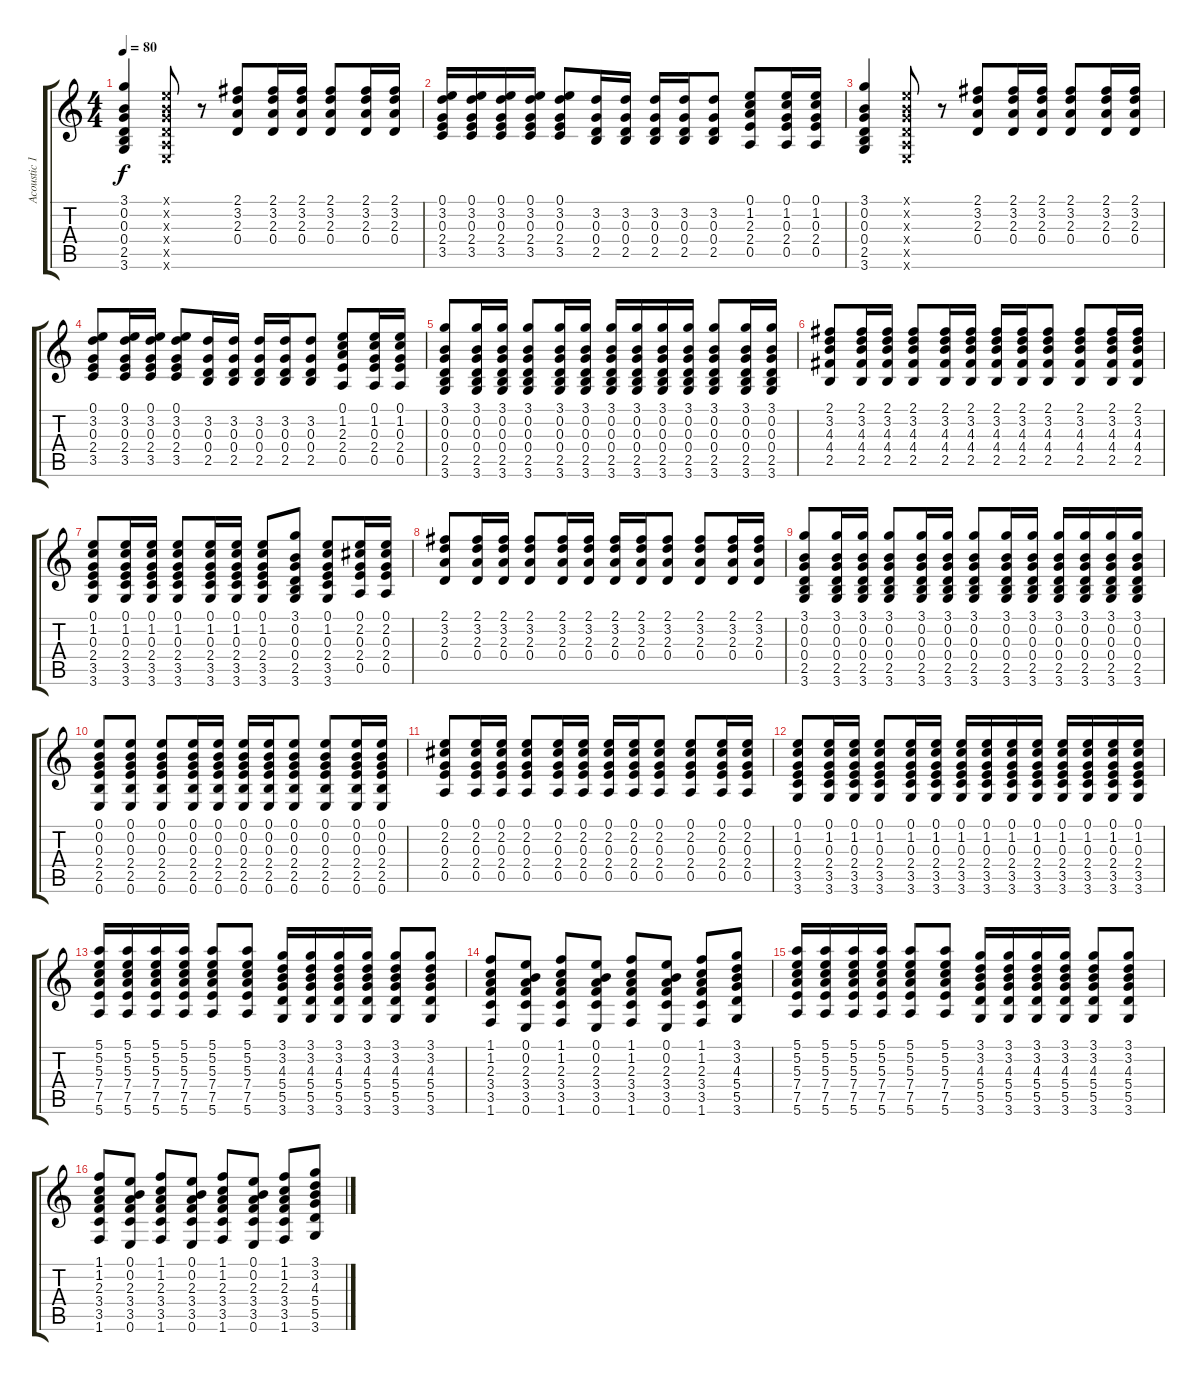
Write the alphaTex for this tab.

\track ("Acoustic 12 Strings (David Bowie)" "Acoustic 1") {instrument acousticguitarnylon}
\staff {score tabs}
\tuning (E4 B3 G3 D3 A2 E2) {hide}
\ts (4 4)
\tempo 80
\clef g2
\ks c
(3.1 0.2 0.3 0.4 2.5 3.6).4{dy f} (0.1{x} 0.2{x} 0.3{x} 0.4{x} 0.5{x} 0.6{x}).8 r.8 (2.1 3.2 2.3 0.4).8 (2.1 3.2 2.3 0.4).16 (2.1 3.2 2.3 0.4).16 (2.1 3.2 2.3 0.4).8 (2.1 3.2 2.3 0.4).16 (2.1 3.2 2.3 0.4).16 |
(0.1 3.2 0.3 2.4 3.5).16 (0.1 3.2 0.3 2.4 3.5).16 (0.1 3.2 0.3 2.4 3.5).16 (0.1 3.2 0.3 2.4 3.5).16 (0.1 3.2 0.3 2.4 3.5).8 (3.2 0.3 0.4 2.5).16 (3.2 0.3 0.4 2.5).16 (3.2 0.3 0.4 2.5).16 (3.2 0.3 0.4 2.5).16 (3.2 0.3 0.4 2.5).8 (0.1 1.2 2.3 2.4 0.5).8 (0.1 1.2 0.3 2.4 0.5).16 (0.1 1.2 0.3 2.4 0.5).16 |
(3.1 0.2 0.3 0.4 2.5 3.6).4 (0.1{x} 0.2{x} 0.3{x} 0.4{x} 0.5{x} 0.6{x}).8 r.8 (2.1 3.2 2.3 0.4).8 (2.1 3.2 2.3 0.4).16 (2.1 3.2 2.3 0.4).16 (2.1 3.2 2.3 0.4).8 (2.1 3.2 2.3 0.4).16 (2.1 3.2 2.3 0.4).16 |
(0.1 3.2 0.3 2.4 3.5).8 (0.1 3.2 0.3 2.4 3.5).16 (0.1 3.2 0.3 2.4 3.5).16 (0.1 3.2 0.3 2.4 3.5).8 (3.2 0.3 0.4 2.5).16 (3.2 0.3 0.4 2.5).16 (3.2 0.3 0.4 2.5).16 (3.2 0.3 0.4 2.5).16 (3.2 0.3 0.4 2.5).8 (0.1 1.2 2.3 2.4 0.5).8 (0.1 1.2 0.3 2.4 0.5).16 (0.1 1.2 0.3 2.4 0.5).16 |
(3.1 0.2 0.3 0.4 2.5 3.6).8 (3.1 0.2 0.3 0.4 2.5 3.6).16 (3.1 0.2 0.3 0.4 2.5 3.6).16 (3.1 0.2 0.3 0.4 2.5 3.6).8 (3.1 0.2 0.3 0.4 2.5 3.6).16 (3.1 0.2 0.3 0.4 2.5 3.6).16 (3.1 0.2 0.3 0.4 2.5 3.6).16 (3.1 0.2 0.3 0.4 2.5 3.6).16 (3.1 0.2 0.3 0.4 2.5 3.6).16 (3.1 0.2 0.3 0.4 2.5 3.6).16 (3.1 0.2 0.3 0.4 2.5 3.6).8 (3.1 0.2 0.3 0.4 2.5 3.6).16 (3.1 0.2 0.3 0.4 2.5 3.6).16 |
(2.1 3.2 4.3 4.4 2.5).8 (2.1 3.2 4.3 4.4 2.5).16 (2.1 3.2 4.3 4.4 2.5).16 (2.1 3.2 4.3 4.4 2.5).8 (2.1 3.2 4.3 4.4 2.5).16 (2.1 3.2 4.3 4.4 2.5).16 (2.1 3.2 4.3 4.4 2.5).16 (2.1 3.2 4.3 4.4 2.5).16 (2.1 3.2 4.3 4.4 2.5).8 (2.1 3.2 4.3 4.4 2.5).8 (2.1 3.2 4.3 4.4 2.5).16 (2.1 3.2 4.3 4.4 2.5).16 |
(0.1 1.2 0.3 2.4 3.5 3.6).8 (0.1 1.2 0.3 2.4 3.5 3.6).16 (0.1 1.2 0.3 2.4 3.5 3.6).16 (0.1 1.2 0.3 2.4 3.5 3.6).8 (0.1 1.2 0.3 2.4 3.5 3.6).16 (0.1 1.2 0.3 2.4 3.5 3.6).16 (0.1 1.2 0.3 2.4 3.5 3.6).8 (3.1 0.2 0.3 0.4 2.5 3.6).8 (0.1 1.2 0.3 2.4 3.5 3.6).8 (0.1 2.2 0.3 2.4 0.5).16 (0.1 2.2 0.3 2.4 0.5).16 |
(2.1 3.2 2.3 0.4).8 (2.1 3.2 2.3 0.4).16 (2.1 3.2 2.3 0.4).16 (2.1 3.2 2.3 0.4).8 (2.1 3.2 2.3 0.4).16 (2.1 3.2 2.3 0.4).16 (2.1 3.2 2.3 0.4).16 (2.1 3.2 2.3 0.4).16 (2.1 3.2 2.3 0.4).8 (2.1 3.2 2.3 0.4).8 (2.1 3.2 2.3 0.4).16 (2.1 3.2 2.3 0.4).16 |
(3.1 0.2 0.3 0.4 2.5 3.6).8 (3.1 0.2 0.3 0.4 2.5 3.6).16 (3.1 0.2 0.3 0.4 2.5 3.6).16 (3.1 0.2 0.3 0.4 2.5 3.6).8 (3.1 0.2 0.3 0.4 2.5 3.6).16 (3.1 0.2 0.3 0.4 2.5 3.6).16 (3.1 0.2 0.3 0.4 2.5 3.6).8 (3.1 0.2 0.3 0.4 2.5 3.6).16 (3.1 0.2 0.3 0.4 2.5 3.6).16 (3.1 0.2 0.3 0.4 2.5 3.6).16 (3.1 0.2 0.3 0.4 2.5 3.6).16 (3.1 0.2 0.3 0.4 2.5 3.6).16 (3.1 0.2 0.3 0.4 2.5 3.6).16 |
(0.1 0.2 0.3 2.4 2.5 0.6).8 (0.1 0.2 0.3 2.4 2.5 0.6).8 (0.1 0.2 0.3 2.4 2.5 0.6).8 (0.1 0.2 0.3 2.4 2.5 0.6).16 (0.1 0.2 0.3 2.4 2.5 0.6).16 (0.1 0.2 0.3 2.4 2.5 0.6).16 (0.1 0.2 0.3 2.4 2.5 0.6).16 (0.1 0.2 0.3 2.4 2.5 0.6).8 (0.1 0.2 0.3 2.4 2.5 0.6).8 (0.1 0.2 0.3 2.4 2.5 0.6).16 (0.1 0.2 0.3 2.4 2.5 0.6).16 |
(0.1 2.2 0.3 2.4 0.5).8 (0.1 2.2 0.3 2.4 0.5).16 (0.1 2.2 0.3 2.4 0.5).16 (0.1 2.2 0.3 2.4 0.5).8 (0.1 2.2 0.3 2.4 0.5).16 (0.1 2.2 0.3 2.4 0.5).16 (0.1 2.2 0.3 2.4 0.5).16 (0.1 2.2 0.3 2.4 0.5).16 (0.1 2.2 0.3 2.4 0.5).8 (0.1 2.2 0.3 2.4 0.5).8 (0.1 2.2 0.3 2.4 0.5).16 (0.1 2.2 0.3 2.4 0.5).16 |
(0.1 1.2 0.3 2.4 3.5 3.6).8 (0.1 1.2 0.3 2.4 3.5 3.6).16 (0.1 1.2 0.3 2.4 3.5 3.6).16 (0.1 1.2 0.3 2.4 3.5 3.6).8 (0.1 1.2 0.3 2.4 3.5 3.6).16 (0.1 1.2 0.3 2.4 3.5 3.6).16 (0.1 1.2 0.3 2.4 3.5 3.6).16 (0.1 1.2 0.3 2.4 3.5 3.6).16 (0.1 1.2 0.3 2.4 3.5 3.6).16 (0.1 1.2 0.3 2.4 3.5 3.6).16 (0.1 1.2 0.3 2.4 3.5 3.6).16 (0.1 1.2 0.3 2.4 3.5 3.6).16 (0.1 1.2 0.3 2.4 3.5 3.6).16 (0.1 1.2 0.3 2.4 3.5 3.6).16 |
(5.1 5.2 5.3 7.4 7.5 5.6).16 (5.1 5.2 5.3 7.4 7.5 5.6).16 (5.1 5.2 5.3 7.4 7.5 5.6).16 (5.1 5.2 5.3 7.4 7.5 5.6).16 (5.1 5.2 5.3 7.4 7.5 5.6).8 (5.1 5.2 5.3 7.4 7.5 5.6).8 (3.1 3.2 4.3 5.4 5.5 3.6).16 (3.1 3.2 4.3 5.4 5.5 3.6).16 (3.1 3.2 4.3 5.4 5.5 3.6).16 (3.1 3.2 4.3 5.4 5.5 3.6).16 (3.1 3.2 4.3 5.4 5.5 3.6).8 (3.1 3.2 4.3 5.4 5.5 3.6).8 |
(1.1 1.2 2.3 3.4 3.5 1.6).8 (0.1 0.2 2.3 3.4 3.5 0.6).8 (1.1 1.2 2.3 3.4 3.5 1.6).8 (0.1 0.2 2.3 3.4 3.5 0.6).8 (1.1 1.2 2.3 3.4 3.5 1.6).8 (0.1 0.2 2.3 3.4 3.5 0.6).8 (1.1 1.2 2.3 3.4 3.5 1.6).8 (3.1 3.2 4.3 5.4 5.5 3.6).8 |
(5.1 5.2 5.3 7.4 7.5 5.6).16 (5.1 5.2 5.3 7.4 7.5 5.6).16 (5.1 5.2 5.3 7.4 7.5 5.6).16 (5.1 5.2 5.3 7.4 7.5 5.6).16 (5.1 5.2 5.3 7.4 7.5 5.6).8 (5.1 5.2 5.3 7.4 7.5 5.6).8 (3.1 3.2 4.3 5.4 5.5 3.6).16 (3.1 3.2 4.3 5.4 5.5 3.6).16 (3.1 3.2 4.3 5.4 5.5 3.6).16 (3.1 3.2 4.3 5.4 5.5 3.6).16 (3.1 3.2 4.3 5.4 5.5 3.6).8 (3.1 3.2 4.3 5.4 5.5 3.6).8 |
(1.1 1.2 2.3 3.4 3.5 1.6).8 (0.1 0.2 2.3 3.4 3.5 0.6).8 (1.1 1.2 2.3 3.4 3.5 1.6).8 (0.1 0.2 2.3 3.4 3.5 0.6).8 (1.1 1.2 2.3 3.4 3.5 1.6).8 (0.1 0.2 2.3 3.4 3.5 0.6).8 (1.1 1.2 2.3 3.4 3.5 1.6).8 (3.1 3.2 4.3 5.4 5.5 3.6).8
